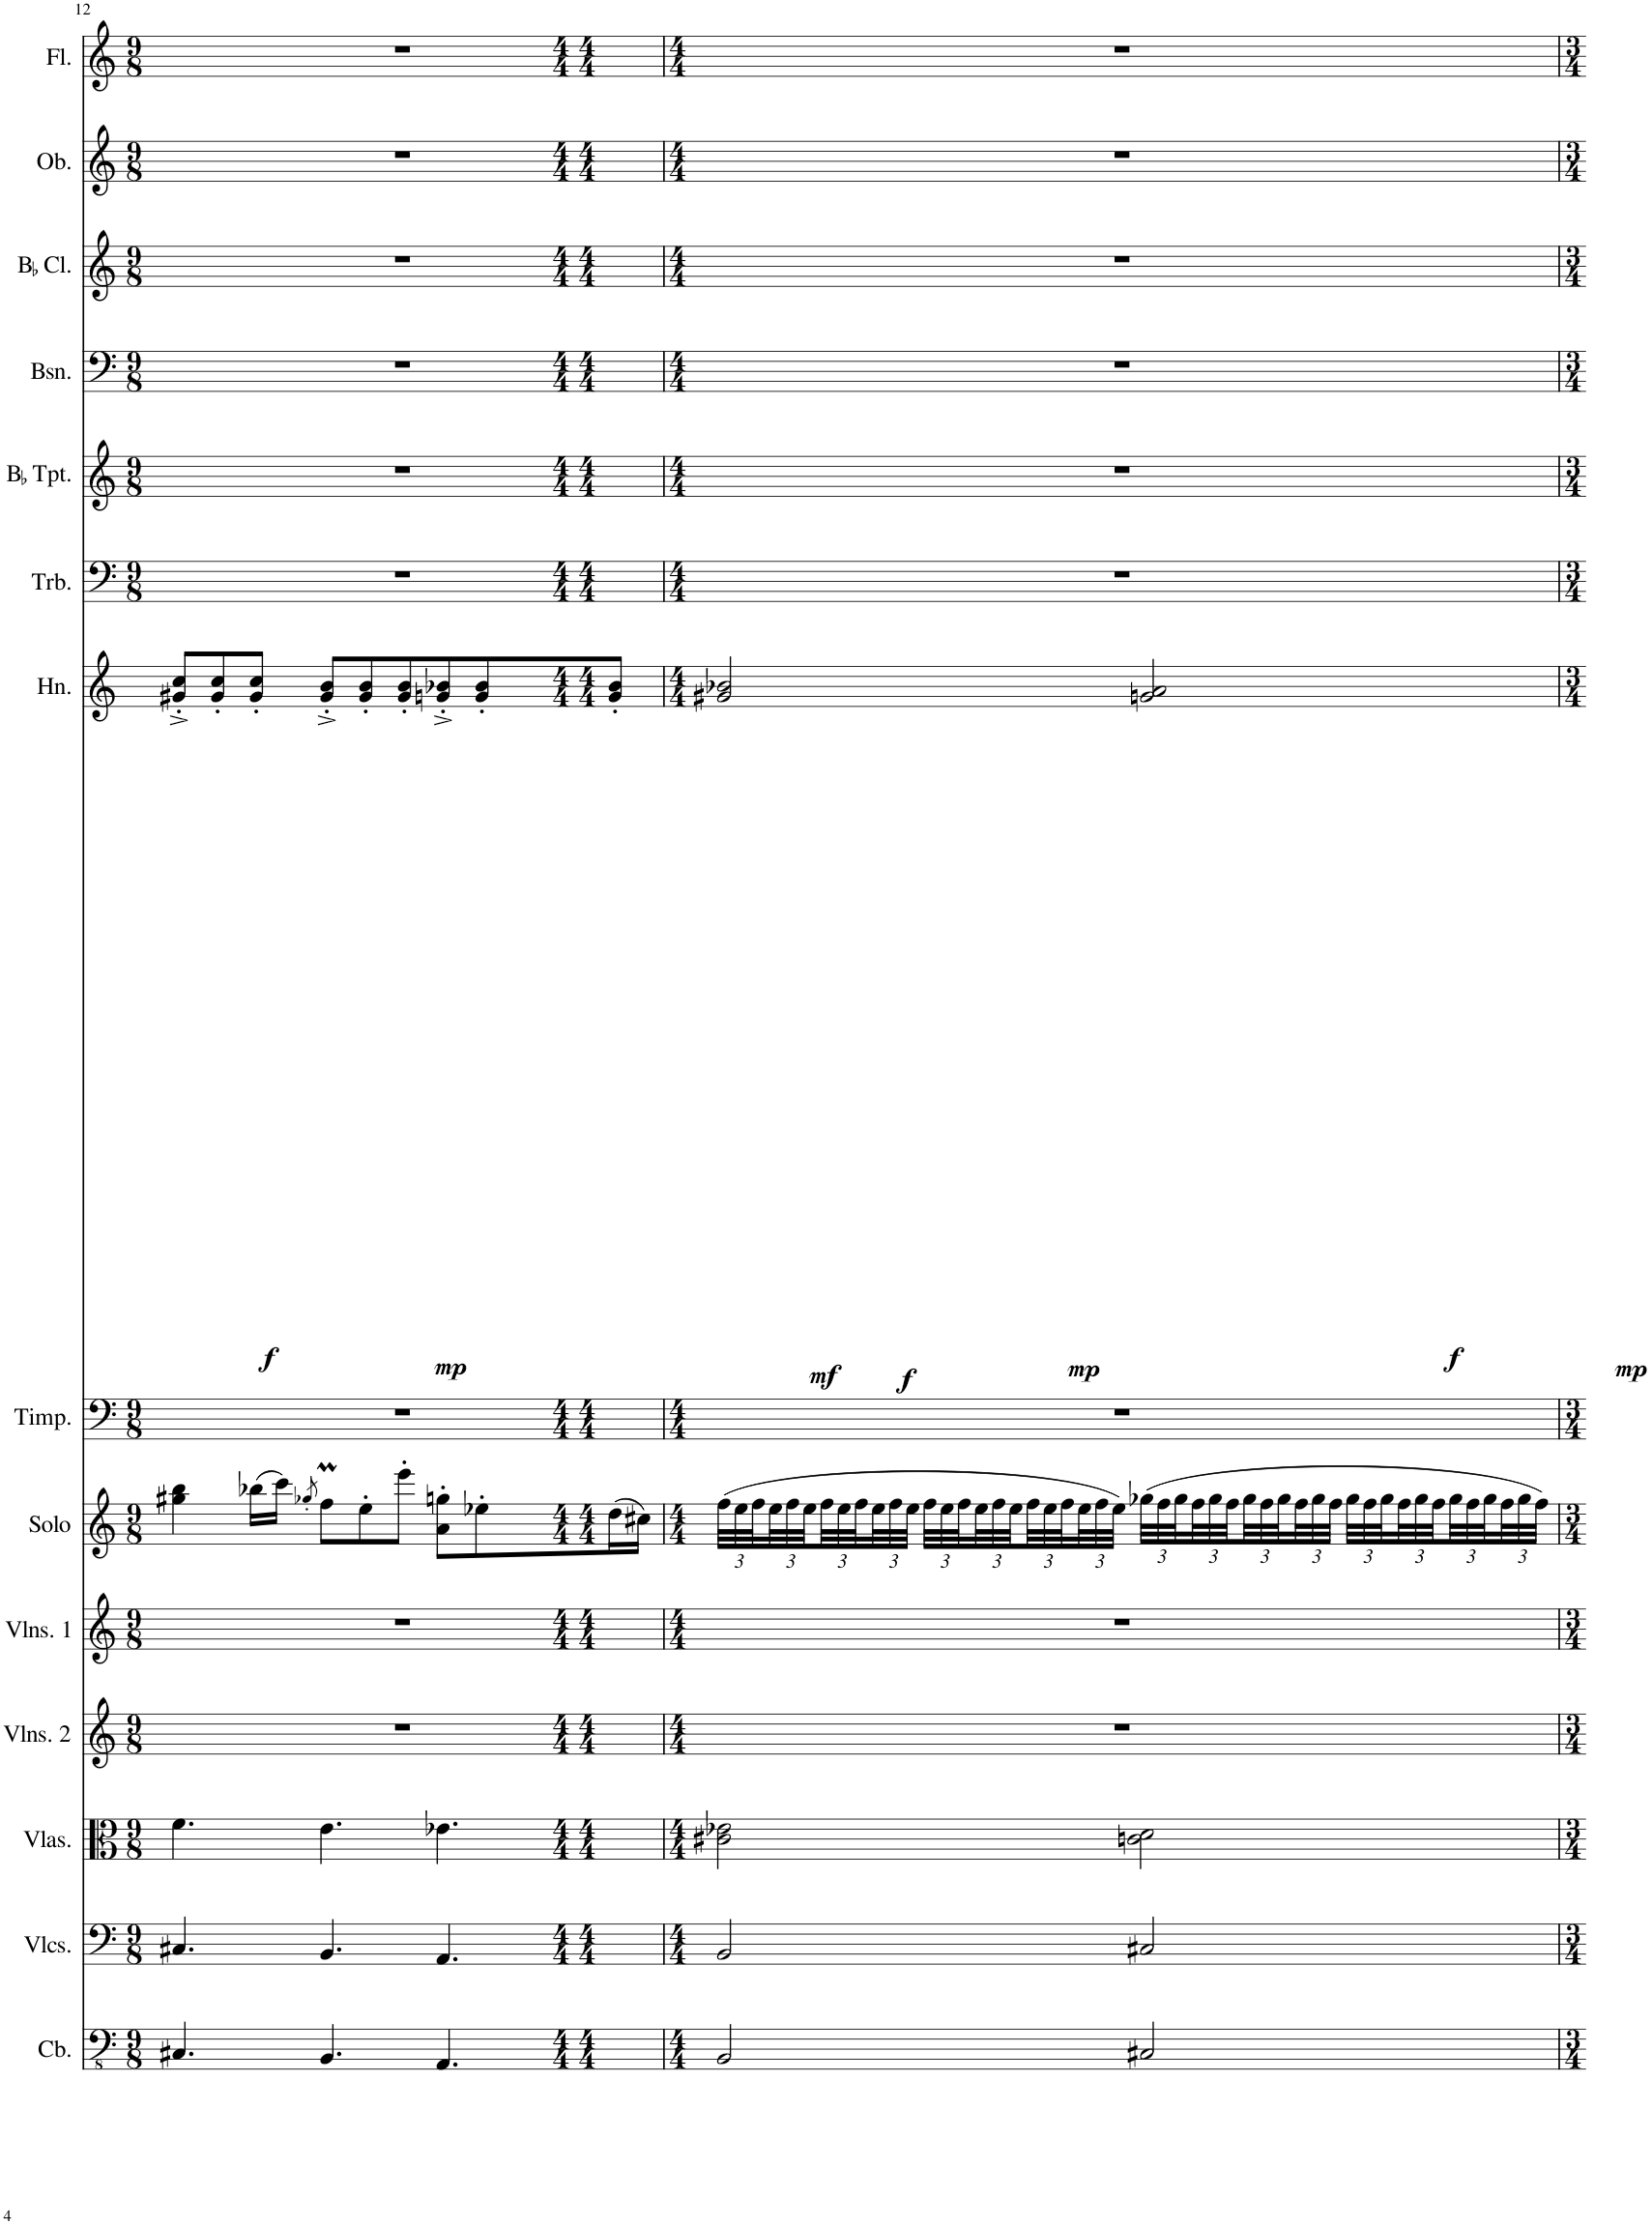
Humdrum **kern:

**kern	**kern	**kern	**kern	**kern	**kern	**kern	**kern	**dynam	**kern	**kern	**kern	**kern	**kern	**kern
*part14	*part13	*part12	*part11	*part10	*part9	*part8	*part7	*part7	*part6	*part5	*part4	*part3	*part2	*part1
*staff14	*staff13	*staff12	*staff11	*staff10	*staff9	*staff8	*staff7	*staff7	*staff6	*staff5	*staff4	*staff3	*staff2	*staff1
*I"Contrabass	*I"Violoncellos	*I"Violas	*I"Violins 2	*I"Violins 1	*I"Solo Vn	*I"Timpani	*I"Horn	*	*I"Trombone	*I"BaccidentalFlat Trumpet	*I"Bassoon	*I"BaccidentalFlat Clarinet	*I"Oboe	*I"Flute
*I'Cb.	*I'Vlcs.	*I'Vlas.	*I'Vlns. 2	*I'Vlns. 1	*I'Solo	*I'Timp.	*I'Hn.	*	*I'Trb.	*I'BaccidentalFlat Tpt.	*I'Bsn.	*I'BaccidentalFlat Cl.	*I'Ob.	*I'Fl.
!!LO:PB:g=z
*clefFv4	*clefF4	*clefC3	*clefG2	*clefG2	*clefG2	*clefF4	*clefG2	*	*clefF4	*clefG2	*clefF4	*clefG2	*clefG2	*clefG2
*Trd7c12	*	*	*	*	*	*	*Trd4c7	*	*	*Trd1c2	*	*Trd1c2	*	*
*k[]	*k[]	*k[]	*k[]	*k[]	*k[]	*k[]	*k[]	*	*k[]	*k[]	*k[]	*k[]	*k[]	*k[]
*M9/8	*M9/8	*M9/8	*M9/8	*M9/8	*M9/8	*M9/8	*M6/8	*	*M9/8	*M9/8	*M9/8	*M9/8	*M9/8	*M9/8
=12	=12	=12	=12	=12	=12	=12	=12	=12	=12	=12	=12	=12	=12	=12
!	!	!	!	!	!	!	!	!LO:DY:b	!	!	!	!	!	!
4.CC#X/	4.C#X/	4.f\	8%9r	8%9r	4gg#X\ 4bb\	8%9r	8g#X/'^ 8cc/'^L	f	8%9r	8%9r	8%9r	8%9r	8%9r	8%9r
!	!	!	!	!	!	!	!	!LO:DY:b	!	!	!	!	!	!
.	.	.	.	.	.	.	8g#/' 8cc/'	mp	.	.	.	.	.	.
.	.	.	.	.	(16bb-X\LL	.	8g#/' 8cc/'J	.	.	.	.	.	.	.
.	.	.	.	.	16ccc\JJ)	.	.	.	.	.	.	.	.	.
.	.	.	.	.	8qgg-X'/	.	.	.	.	.	.	.	.	.
!	!	!	!	!	!	!	!	!LO:DY:b	!	!	!	!	!	!
4.BBB/	4.BB/	4.e\	.	.	8ffM\L	.	8g#/'^ 8b/'^L	f	.	.	.	.	.	.
!	!	!	!	!	!	!	!	!LO:DY:b	!	!	!	!	!	!
.	.	.	.	.	8ee'\	.	8g#/' 8b/'	mp	.	.	.	.	.	.
.	.	.	.	.	8eee'\J	.	8g#/' 8b/'	.	.	.	.	.	.	.
!	!	!	!	!	!	!	!	!LO:DY:b	!	!	!	!	!	!
4.AAA/	4.AA/	4.e-X\	.	.	8a\' 8ggn\'L	.	8gn/'^ 8b-X/'^	f	.	.	.	.	.	.
!	!	!	!	!	!	!	!	!LO:DY:b	!	!	!	!	!	!
.	.	.	.	.	8ee-X'\	.	8g/' 8b-/'	mp	.	.	.	.	.	.
.	.	.	.	.	(16dd\L	.	8g/' 8b-/'J	.	.	.	.	.	.	.
.	.	.	.	.	16cc#X\JJ)	.	.	.	.	.	.	.	.	.
=13	=13	=13	=13	=13	=13	=13	=13	=13	=13	=13	=13	=13	=13	=13
*M4/4	*M4/4	*M4/4	*M4/4	*M4/4	*M4/4	*M4/4	*M4/4	*	*M4/4	*M4/4	*M4/4	*M4/4	*M4/4	*M4/4
*	*	*	*	*	*Xbrackettup	*	*	*	*	*	*	*	*	*
!	!	!	!	!	!	!	!	!LO:DY:b	!	!	!	!	!	!
2BBB/	2BB/	2c#X\ 2e-X\	1r	1r	(48ff\LLL	1r	2g#X/ 2b-X/	mf	1r	1r	1r	1r	1r	1r
.	.	.	.	.	48ee\	.	.	.	.	.	.	.	.	.
.	.	.	.	.	48ff\	.	.	.	.	.	.	.	.	.
.	.	.	.	.	48ee\	.	.	.	.	.	.	.	.	.
.	.	.	.	.	48ff\	.	.	.	.	.	.	.	.	.
.	.	.	.	.	48ee\	.	.	.	.	.	.	.	.	.
.	.	.	.	.	48ff\	.	.	.	.	.	.	.	.	.
.	.	.	.	.	48ee\	.	.	.	.	.	.	.	.	.
.	.	.	.	.	48ff\	.	.	.	.	.	.	.	.	.
.	.	.	.	.	48ee\	.	.	.	.	.	.	.	.	.
.	.	.	.	.	48ff\	.	.	.	.	.	.	.	.	.
.	.	.	.	.	48ee\JJJ	.	.	.	.	.	.	.	.	.
.	.	.	.	.	48ff\LLL	.	.	.	.	.	.	.	.	.
.	.	.	.	.	48ee\	.	.	.	.	.	.	.	.	.
.	.	.	.	.	48ff\	.	.	.	.	.	.	.	.	.
.	.	.	.	.	48ee\	.	.	.	.	.	.	.	.	.
.	.	.	.	.	48ff\	.	.	.	.	.	.	.	.	.
.	.	.	.	.	48ee\	.	.	.	.	.	.	.	.	.
.	.	.	.	.	48ff\	.	.	.	.	.	.	.	.	.
.	.	.	.	.	48ee\	.	.	.	.	.	.	.	.	.
.	.	.	.	.	48ff\	.	.	.	.	.	.	.	.	.
.	.	.	.	.	48ee\	.	.	.	.	.	.	.	.	.
.	.	.	.	.	48ff\	.	.	.	.	.	.	.	.	.
.	.	.	.	.	48ee\JJJ)	.	.	.	.	.	.	.	.	.
2CC#X/	2C#X/	2cn\ 2d\	.	.	(48gg-X\LLL	.	2gn/ 2a/	.	.	.	.	.	.	.
.	.	.	.	.	48ff\	.	.	.	.	.	.	.	.	.
.	.	.	.	.	48gg-\	.	.	.	.	.	.	.	.	.
.	.	.	.	.	48ff\	.	.	.	.	.	.	.	.	.
.	.	.	.	.	48gg-\	.	.	.	.	.	.	.	.	.
.	.	.	.	.	48ff\	.	.	.	.	.	.	.	.	.
.	.	.	.	.	48gg-\	.	.	.	.	.	.	.	.	.
.	.	.	.	.	48ff\	.	.	.	.	.	.	.	.	.
.	.	.	.	.	48gg-\	.	.	.	.	.	.	.	.	.
.	.	.	.	.	48ff\	.	.	.	.	.	.	.	.	.
.	.	.	.	.	48gg-\	.	.	.	.	.	.	.	.	.
.	.	.	.	.	48ff\JJJ	.	.	.	.	.	.	.	.	.
.	.	.	.	.	48gg-\LLL	.	.	.	.	.	.	.	.	.
.	.	.	.	.	48ff\	.	.	.	.	.	.	.	.	.
.	.	.	.	.	48gg-\	.	.	.	.	.	.	.	.	.
.	.	.	.	.	48ff\	.	.	.	.	.	.	.	.	.
.	.	.	.	.	48gg-\	.	.	.	.	.	.	.	.	.
.	.	.	.	.	48ff\	.	.	.	.	.	.	.	.	.
.	.	.	.	.	48gg-\	.	.	.	.	.	.	.	.	.
.	.	.	.	.	48ff\	.	.	.	.	.	.	.	.	.
.	.	.	.	.	48gg-\	.	.	.	.	.	.	.	.	.
.	.	.	.	.	48ff\	.	.	.	.	.	.	.	.	.
.	.	.	.	.	48gg-\	.	.	.	.	.	.	.	.	.
.	.	.	.	.	48ff\JJJ)	.	.	.	.	.	.	.	.	.
=	=	=	=	=	=	=	=	=	=	=	=	=	=	=
*-	*-	*-	*-	*-	*-	*-	*-	*-	*-	*-	*-	*-	*-	*-
